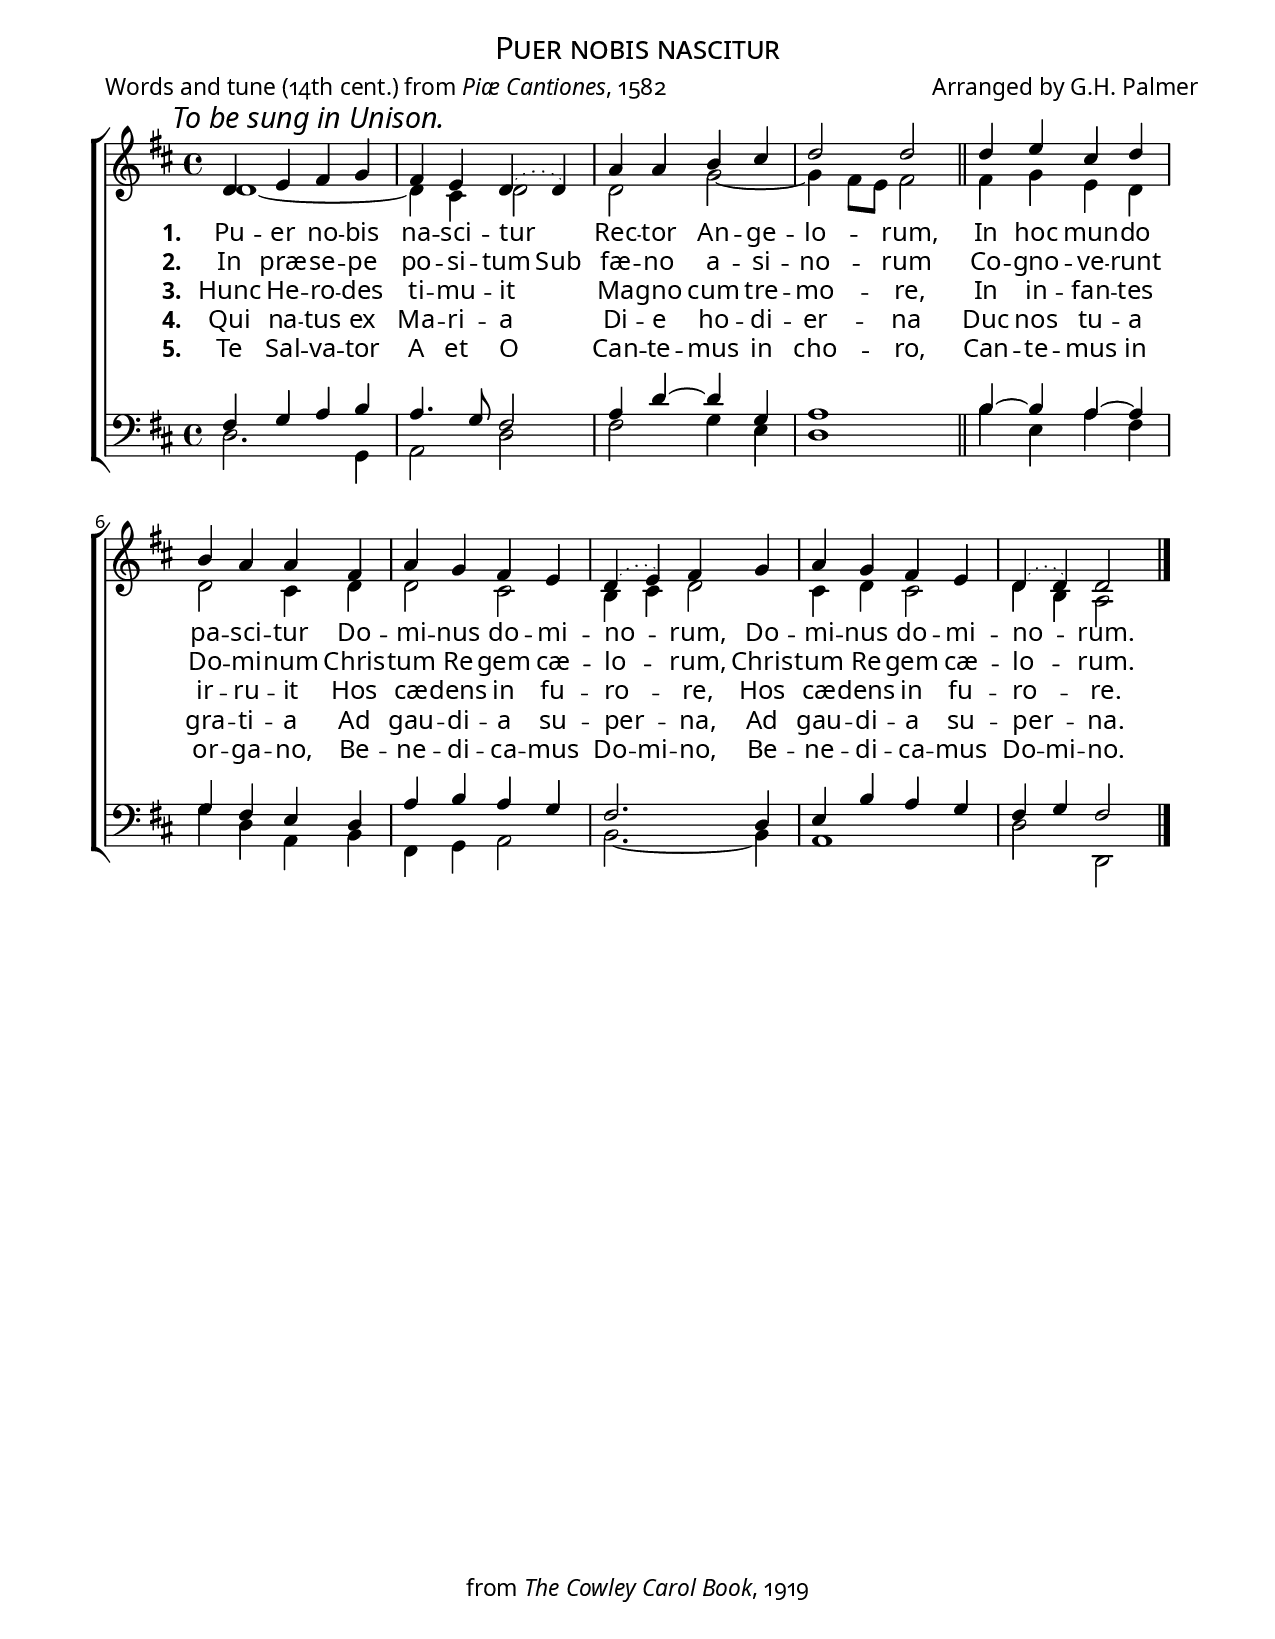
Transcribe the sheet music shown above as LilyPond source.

\version "2.14.2"
\include "util.ly"
\header {
    title = \markup{\override #'(font-name . "Garamond Premr Pro Smbd Subh"){ \abs-fontsize #15 \smallCapsOldStyle"Puer nobis nascitur"}}
    poet = \markup\concat{\oldStyleNum"Words and tune (14th cent.) from " \italic"Piæ Cantiones" \oldStyleNum", 1582"}
    composer = \markup\oldStyleNum"Arranged by G.H. Palmer"
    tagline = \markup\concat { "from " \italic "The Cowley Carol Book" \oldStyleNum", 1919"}
  }\paper {
  print-all-headers = ##f
  paper-height = 11\in
  paper-width = 8.5\in
  indent = 0\in
  %system-system-spacing = #'((basic-distance . 10) (padding . 0))
  % system-system-spacing =
  %   #'((basic-distance . 0)
  %      (minimum-distance . 0)
  %      (padding . -10)
  %      (stretchability . 100))
  % score-markup-spacing =
  %   #'((basic-distance . 0)
  %      (minimum-distance . 0)
  %      (padding . 0)
  %      (stretchability . 75))
  % markup-system-spacing = 
  %   #'((basic-distance . 0)
  %      (minimum-distance . 0)
  %      (padding . 0)
  %      (stretchability . 0))
  % last-bottom-spacing = 
  %   #'((basic-distance . 0)
  %      (minimum-distance . 0)
  %      (padding . -0.5)
  %      (stretchability . 0))
  ragged-last-bottom = ##t
  ragged-bottom = ##f
  two-sided = ##t
  inner-margin = 0.7\in
  outer-margin = 0.7\in
  top-margin = 0.25\in
  bottom-margin = 0.25\in
  first-page-number = #158
  print-first-page-number = ##f
  % headerLine = \markup{ \smallCapsOldStyle"christmas"}
  % oddHeaderMarkup = \markup\fill-line{
  %    \abs-fontsize #8.5
  %    \combine 
  %       \fill-line{"" \on-the-fly #print-page-number-check-first
  %       \oldStylePageNum""
  %       }
  %       \fill-line{\headerLine}
  % }
  % evenHeaderMarkup = \markup {
  %    \abs-fontsize #8.5
  %    \combine
  %       \on-the-fly #print-page-number-check-first
  %       \oldStylePageNum""
  %       \fill-line{\headerLine}
  % }
}
% #(set-global-staff-size 14.8) \paper{ #(define fonts (make-pango-font-tree "GoudyOlSt BT" "Garamond Premier Pro" "Garamond Premier Pro" (/ 14.8 20))) }
#(set-global-staff-size 20) \paper{ #(define fonts (make-pango-font-tree "Garamond Premr Pro" "Garamond Premr Pro" "Garamond Premr Pro" (/ 20 20))) }
global = {
  \key d \major
  \time 4/4
  \autoBeamOff
  \override DynamicLineSpanner #'staff-padding = #0.0
  \override DynamicLineSpanner #'Y-extent = #'(-1 . 1)
}

sopMusic = \relative c' {
  \once \override Score.RehearsalMark #'self-alignment-X = #LEFT
  \mark \markup\italic"To be sung in Unison."
  d4 e fis g |
  fis e \slurDotted d4( d) |
  a'4 a b cis |
  d2 d2 \bar "||"
  d4 e cis d |
  
  b a a fis |
  a g fis e |
  d( e) fis g |
  a g fis e |
  d4( d) d2 \bar "|."
}
sopWords = \lyricmode {
  
}

altoMusic = \relative c' {
  d1~|
  d4 cis d2 |
  d g~ |
  g4 fis8[ e] fis2 \bar "||"
  fis4 g e d |
  
  d2 cis4 d |
  d2 cis |
  b4 cis d2 |
  cis4 d cis2 |
  d4 b a2 \bar "|."
}
altoWords = \lyricmode {
  \set stanza = #"1. "
  Pu -- er no -- bis na -- sci -- tur
  Rec -- tor An -- ge -- lo -- rum,
  In hoc mun -- do pa -- sci -- tur
  Do -- mi -- nus do -- mi -- no -- rum,
  Do -- mi -- nus do -- mi -- no -- rum.
}
altoWordsII = \lyricmode {
  \set stanza = #"2. "
  \set ignoreMelismata = ##t
  In præ -- se -- pe po -- si -- tum
  Sub fæ -- no
  \unset ignoreMelismata
  a -- si -- no -- rum
  Co -- gno -- ve -- runt Do -- mi -- num
  Chris -- tum Re -- gem cæ -- lo -- rum,
  Chris -- tum Re -- gem cæ -- lo -- rum.
}
altoWordsIII = \lyricmode {
  \set stanza = #"3. "
  Hunc He -- ro -- des ti -- mu -- it
  Ma -- gno cum tre -- mo -- re,
  In in -- fan -- tes ir -- ru -- it
  Hos cæ -- dens in fu -- ro -- re,
  Hos cæ -- dens in fu -- ro -- re.
}
altoWordsIV = \lyricmode {
  \set stanza = #"4. "
  Qui na -- tus ex Ma -- ri -- a
  Di -- e ho -- di -- er -- na
  Duc nos tu -- a gra -- ti -- a
  Ad gau -- di -- a su -- per -- na,
  Ad gau -- di -- a su -- per -- na.
}
altoWordsV = \lyricmode {
  \set stanza = #"5. "
  Te Sal -- va -- tor A et O
  Can -- te -- mus in cho -- ro,
  Can -- te -- mus in or -- ga -- no,
  \set ignoreMelismata = ##t
  Be -- ne -- di -- ca -- mus Do -- mi -- no,
  Be -- ne -- di -- ca -- mus Do -- mi -- no.
}
altoWordsVI = \lyricmode {
  \set stanza = #"6. "
  \set ignoreMelismata = ##t
}
tenorMusic = \relative c' {
  fis,4 g a b |
  a4. g8 fis2 |
  a4 d~ d g, |
  a1 \bar "||"
  b4~b a~ a |
  
  g fis e d |
  a' b a g |
  fis2. d4 |
  e b' a g |
  fis g fis2 \bar "|."
}
tenorWords = \lyricmode {

}

bassMusic = \relative c {
  d2. g,4 |
  a2 d |
  fis g4 e |
  d1 \bar "||"
  b'4 e, a fis |
  
  g d a b |
  fis g a2 |
  b2.~ b4 |
  a1 |
  d2 d, \bar "|."
}
bassWords = \lyricmode {

}

pianoRH = \relative c' {
  
}
pianoLH = \relative c' {
  
}

\score {
  <<
   \new ChoirStaff <<
    \new Staff = women <<
      \new Voice = "sopranos" { \voiceOne << \global \sopMusic >> }
      \new Voice = "altos" { \voiceTwo << \global \altoMusic >> }
    >>
    \new Lyrics \with { alignAboveContext = #"women" \override VerticalAxisGroup #'nonstaff-relatedstaff-spacing = #'((basic-distance . 1))} \lyricsto "sopranos" \sopWords
    \new Lyrics = "altosVI"  \with { alignBelowContext = #"women" } \lyricsto "sopranos" \altoWordsVI
    \new Lyrics = "altosV"  \with { alignBelowContext = #"women" } \lyricsto "sopranos" \altoWordsV
    \new Lyrics = "altosIV"  \with { alignBelowContext = #"women" } \lyricsto "sopranos" \altoWordsIV
    \new Lyrics = "altosIII"  \with { alignBelowContext = #"women" } \lyricsto "sopranos" \altoWordsIII
    \new Lyrics = "altosII"  \with { alignBelowContext = #"women" } \lyricsto "sopranos" \altoWordsII
    \new Lyrics = "altos"  \with { alignBelowContext = #"women" } \lyricsto "sopranos" \altoWords
   \new Staff = men <<
      \clef bass
      \new Voice = "tenors" { \voiceOne << \global \tenorMusic >> }
      \new Voice = "basses" { \voiceTwo << \global \bassMusic >> }
    >>
    \new Lyrics \with { alignAboveContext = #"men" \override VerticalAxisGroup #'nonstaff-relatedstaff-spacing = #'((basic-distance . 1)) } \lyricsto "tenors" \tenorWords
    \new Lyrics \with { alignBelowContext = #"men" \override VerticalAxisGroup #'nonstaff-relatedstaff-spacing = #'((basic-distance . 1)) } \lyricsto "basses" \bassWords
  >>
%    \new PianoStaff << \new Staff { \new Voice { \pianoRH } } \new Staff { \clef "bass" \pianoLH } >>
  >>
  \layout {
%6.14 \context {\Lyrics\override LyricText #'font-size = #0.9 }
    \context {
      \Score
      %\override SpacingSpanner #'base-shortest-duration = #(ly:make-moment 1 8)
      %\override SpacingSpanner #'common-shortest-duration = #(ly:make-moment 1 4)
    }
    \context {
      % Remove all empty staves
      % \Staff \RemoveEmptyStaves \override VerticalAxisGroup #'remove-first = ##t
    }
    \context {
      \Lyrics
      \override LyricText #'X-offset = #center-on-word
    }
  }
  
  \midi {
    \tempo 4 = 120
    \set Staff.midiInstrument = "flute"
  
    \context {
      \Voice
      \remove "Dynamic_performer"
    }
  }
}
